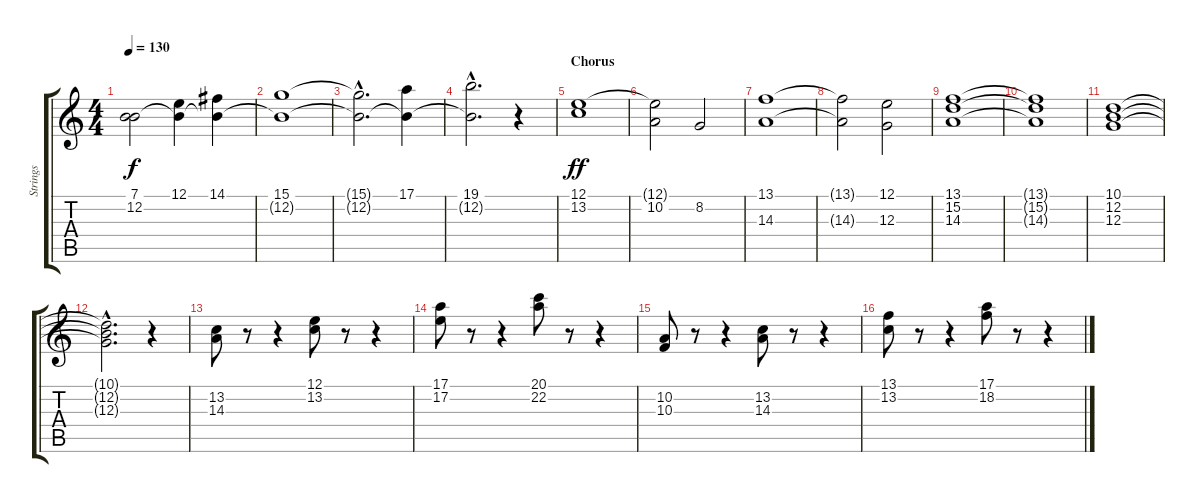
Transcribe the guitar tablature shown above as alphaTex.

\track ("Strings" "Strings") {instrument stringensemble2}
\staff {score tabs}
\tuning (E4 B3 G3 D3 A2 E2) {hide}
\ts (4 4)
\tempo 130
\clef g2
\ks c
(7.1 12.2{t}).2{dy f} (12.1 12.2{t}).4 (14.1 12.2{t}).4 |
(15.1 12.2{t}).1 |
(15.1{hac t} 12.2{hac t}).2{d} (17.1 12.2{t}).4 |
(19.1{hac} 12.2{hac t}).2{d} r.4 |
\section ("" "Chorus")
(12.1 13.2).1{dy ff} |
(12.1{t} 10.2).2 8.2.2 |
(13.1 14.3).1 |
(13.1{t} 14.3{t}).2 (12.1 12.3).2 |
(13.1 15.2 14.3).1 |
(13.1{t} 15.2{t} 14.3{t}).1 |
(10.1 12.2 12.3).1 |
(10.1{hac t} 12.2{hac t} 12.3{hac t}).2{d} r.4 |
(13.2 14.3).8{volume 14 instrument pizzicatostrings} r.8 r.4 (12.1 13.2).8 r.8 r.4 |
(17.1 17.2).8 r.8 r.4 (20.1 22.2).8 r.8 r.4 |
(10.2 10.3).8 r.8 r.4 (13.2 14.3).8 r.8 r.4 |
(13.1 13.2).8 r.8 r.4 (17.1 18.2).8 r.8 r.4
